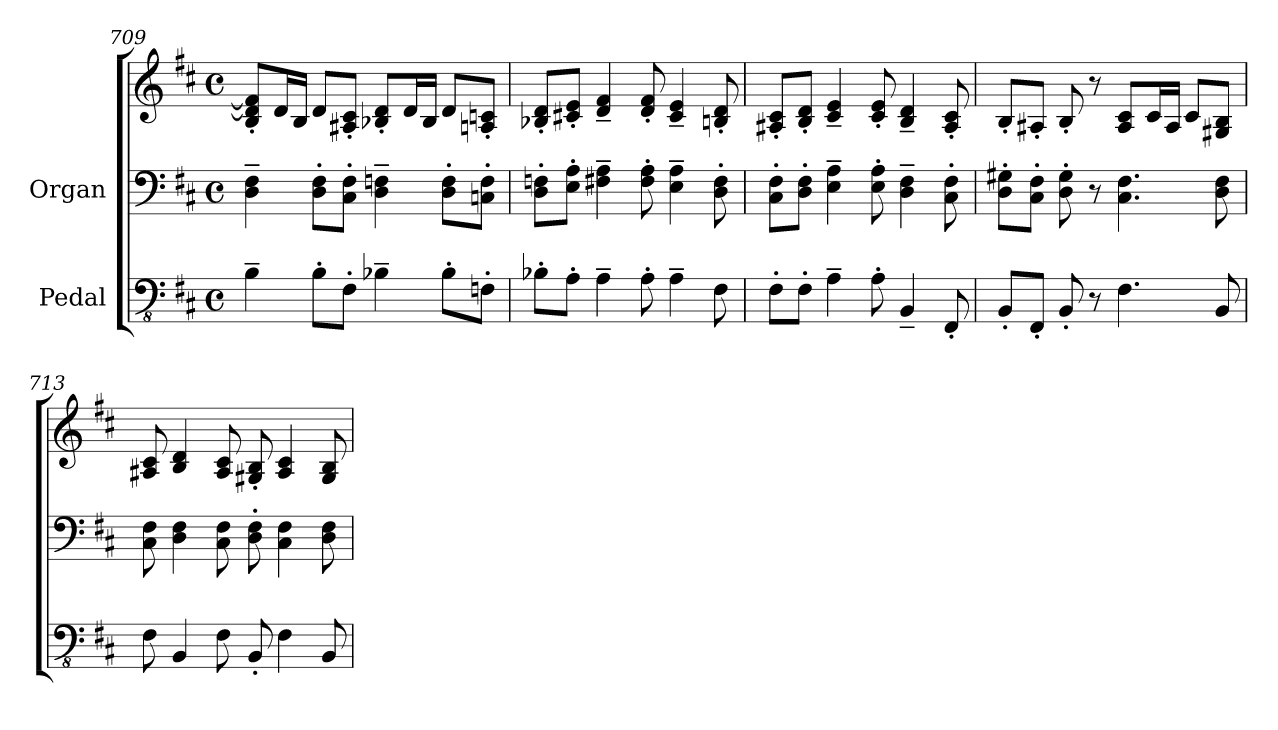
**kern	**kern	**kern
*part2	*part1	*part1
*staff3	*staff2	*staff1
*I"Pedal	*I"Organ	*
*clefFv4	*clefF4	*clefG2
*k[f#c#]	*k[f#c#]	*k[f#c#]
*M4/4	*M4/4	*M4/4
*met(c)	*met(c)	*met(c)
=709	=709	=709
4BB~\	4D\~ 4F#\~	8B/' 8d/]' 8f#/]'L
.	.	16d/L
.	.	16B/JJ
8BB'\L	8D\' 8F#\'L	8d/L
8FF#'\J	8C#\' 8F#\'J	8A#X/' 8c#/'J
4BB-X~\	4D\~ 4Fn\~	8B-X/' 8d/'L
.	.	16d/L
.	.	16B-/JJ
8BB-'\L	8D\' 8F\'L	8d/L
8FFn'\J	8Cn\' 8F\'J	8An/' 8cn/'J
=710	=710	=710
8BB-X'\L	8D\' 8Fn\'L	8B-X/' 8d/'L
8AA'\J	8E\' 8A\'J	8c#X/' 8e/'J
4AA~\	4F#X\~ 4A\~	4d/~ 4f#/~
8AA'\	8F#\' 8A\'	8d/' 8f#/'
4AA~\	4E\~ 4A\~	4c#/~ 4e/~
8FF#\	8D\' 8F#\'	8Bn/' 8d/'
=711	=711	=711
8FF#'\L	8C#\' 8F#\'L	8A#X/' 8c#/'L
8FF#'\J	8D\' 8F#\'J	8B/' 8d/'J
4AA~\	4E\~ 4A\~	4c#/~ 4e/~
8AA'\	8E\' 8A\'	8c#/' 8e/'
4BBB~/	4D\~ 4F#\~	4B/~ 4d/~
8FFF#'/	8C#\' 8F#\'	8A#/' 8c#/'
!!LO:LB:g=z
=712	=712	=712
8BBB'/L	8D\' 8G#X\'L	8B'/L
8FFF#'/J	8C#\' 8F#\'J	8A#X'/J
8BBB'/	8D\' 8G#\'	8B'/
8r	8r	8r
4.FF#\	4.C#\ 4.F#\	8A#/ 8c#/L
.	.	16c#/L
.	.	16A#/JJ
.	.	8c#/L
8BBB/	8D\ 8F#\	8G#X/ 8B/J
=713	=713	=713
8FF#\	8C#\ 8F#\	8A#X/ 8c#/
4BBB/	4D\ 4F#\	4B/ 4d/
8FF#\	8C#\ 8F#\	8A#/ 8c#/
8BBB'/	8D\' 8F#\'	8G#X/' 8B/'
4FF#\	4C#\ 4F#\	4A#/ 4c#/
8BBB/	8D\ 8F#\	8G#/ 8B/
=	=	=
*-	*-	*-
